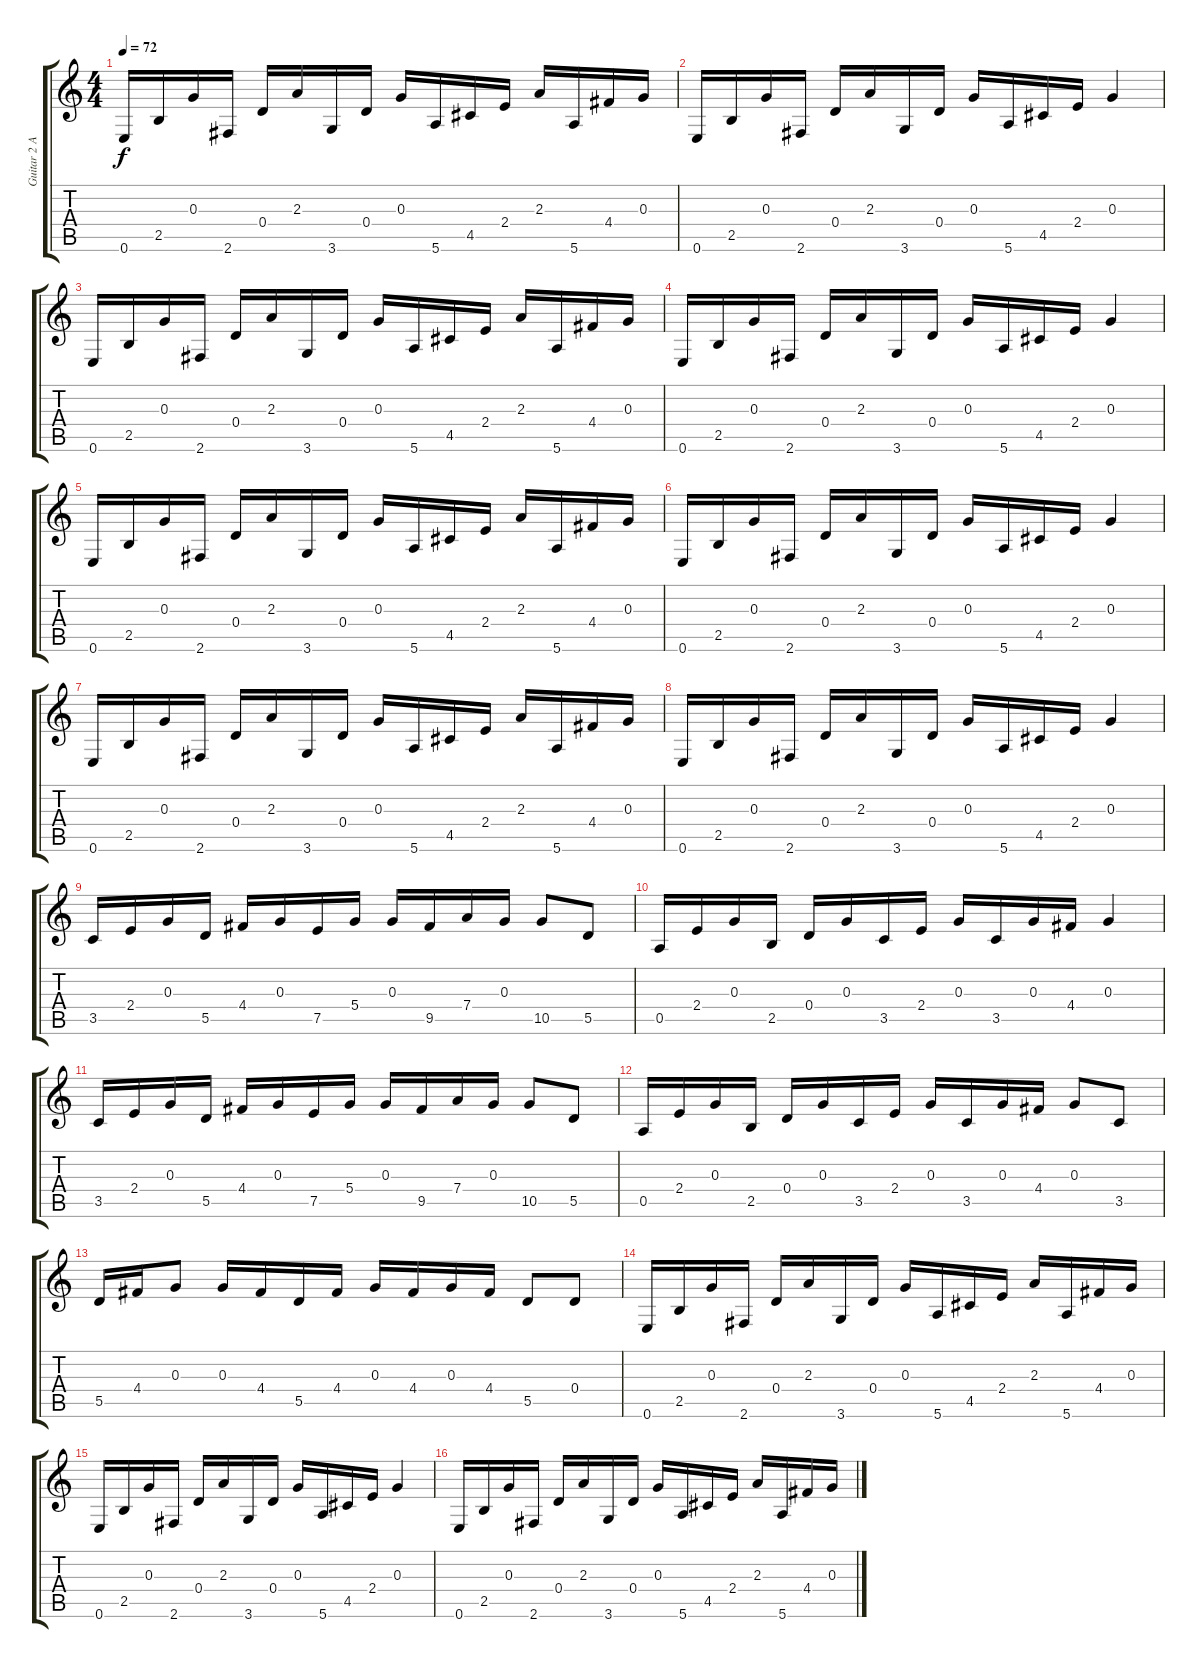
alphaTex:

\track ("Guitar 2 Acoustic" "Guitar 2 A") {instrument acousticguitarsteel}
\staff {score tabs}
\tuning (E4 B3 G3 D3 A2 E2) {hide}
\ts (4 4)
\tempo 72
\clef g2
\ks c
0.6.16{dy f instrument acousticguitarsteel} 2.5.16 0.3.16 2.6.16 0.4.16 2.3.16 3.6.16 0.4.16 0.3.16 5.6.16 4.5.16 2.4.16 2.3.16 5.6.16 4.4.16 0.3.16 |
0.6.16 2.5.16 0.3.16 2.6.16 0.4.16 2.3.16 3.6.16 0.4.16 0.3.16 5.6.16 4.5.16 2.4.16 0.3.4 |
0.6.16 2.5.16 0.3.16 2.6.16 0.4.16 2.3.16 3.6.16 0.4.16 0.3.16 5.6.16 4.5.16 2.4.16 2.3.16 5.6.16 4.4.16 0.3.16 |
0.6.16 2.5.16 0.3.16 2.6.16 0.4.16 2.3.16 3.6.16 0.4.16 0.3.16 5.6.16 4.5.16 2.4.16 0.3.4 |
0.6.16 2.5.16 0.3.16 2.6.16 0.4.16 2.3.16 3.6.16 0.4.16 0.3.16 5.6.16 4.5.16 2.4.16 2.3.16 5.6.16 4.4.16 0.3.16 |
0.6.16 2.5.16 0.3.16 2.6.16 0.4.16 2.3.16 3.6.16 0.4.16 0.3.16 5.6.16 4.5.16 2.4.16 0.3.4 |
0.6.16 2.5.16 0.3.16 2.6.16 0.4.16 2.3.16 3.6.16 0.4.16 0.3.16 5.6.16 4.5.16 2.4.16 2.3.16 5.6.16 4.4.16 0.3.16 |
0.6.16 2.5.16 0.3.16 2.6.16 0.4.16 2.3.16 3.6.16 0.4.16 0.3.16 5.6.16 4.5.16 2.4.16 0.3.4 |
3.5.16 2.4.16 0.3.16 5.5.16 4.4.16 0.3.16 7.5.16 5.4.16 0.3.16 9.5.16 7.4.16 0.3.16 10.5.8 5.5.8 |
0.5.16 2.4.16 0.3.16 2.5.16 0.4.16 0.3.16 3.5.16 2.4.16 0.3.16 3.5.16 0.3.16 4.4.16 0.3.4 |
3.5.16 2.4.16 0.3.16 5.5.16 4.4.16 0.3.16 7.5.16 5.4.16 0.3.16 9.5.16 7.4.16 0.3.16 10.5.8 5.5.8 |
0.5.16 2.4.16 0.3.16 2.5.16 0.4.16 0.3.16 3.5.16 2.4.16 0.3.16 3.5.16 0.3.16 4.4.16 0.3.8 3.5.8 |
5.5.16 4.4.16 0.3.8 0.3.16 4.4.16 5.5.16 4.4.16 0.3.16 4.4.16 0.3.16 4.4.16 5.5.8 0.4.8 |
0.6.16 2.5.16 0.3.16 2.6.16 0.4.16 2.3.16 3.6.16 0.4.16 0.3.16 5.6.16 4.5.16 2.4.16 2.3.16 5.6.16 4.4.16 0.3.16 |
0.6.16 2.5.16 0.3.16 2.6.16 0.4.16 2.3.16 3.6.16 0.4.16 0.3.16 5.6.16 4.5.16 2.4.16 0.3.4 |
0.6.16 2.5.16 0.3.16 2.6.16 0.4.16 2.3.16 3.6.16 0.4.16 0.3.16 5.6.16 4.5.16 2.4.16 2.3.16 5.6.16 4.4.16 0.3.16
